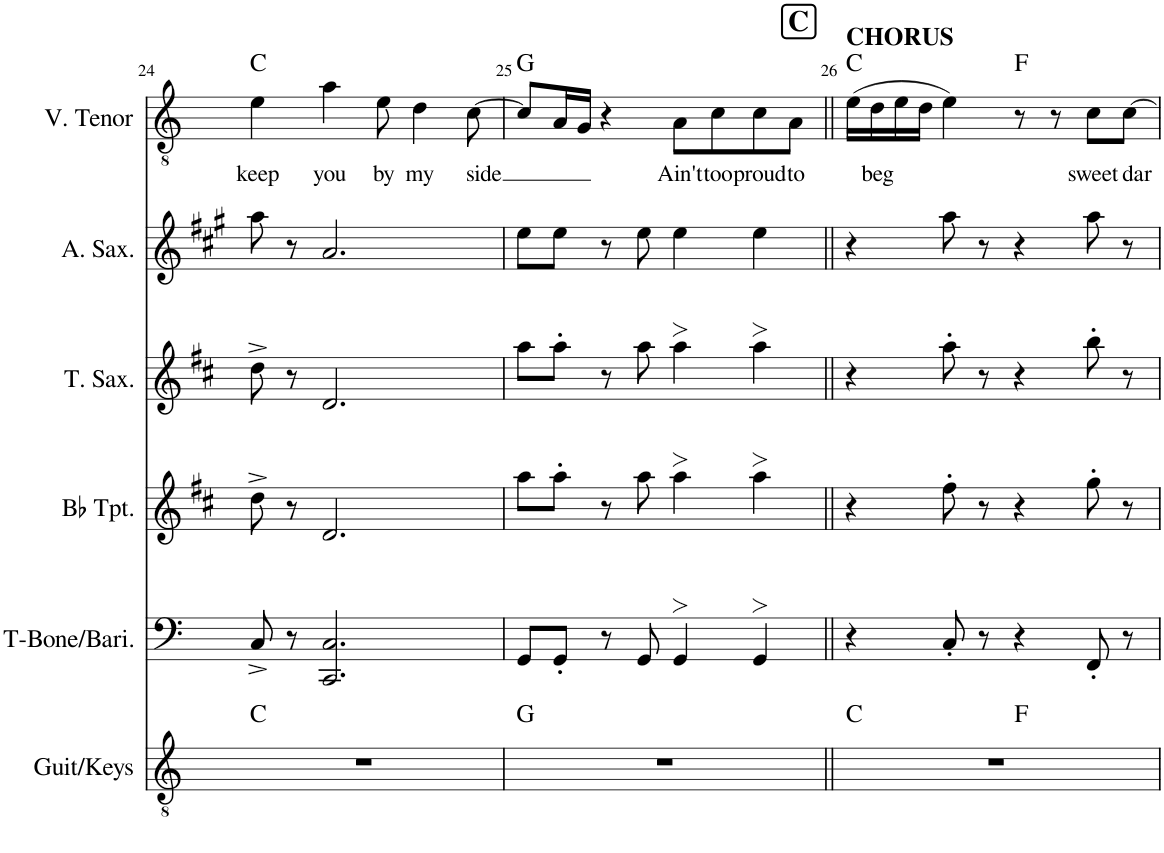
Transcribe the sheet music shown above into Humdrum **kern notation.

**kern	**harte	**kern	**kern	**kern	**kern	**kern	**text	**harte
*part6	*part6	*part5	*part4	*part3	*part2	*part1	*part1	*part1
*staff6	*	*staff5	*staff4	*staff3	*staff2	*staff1	*staff1	*
*I"Guit/Keys	*	*I"T-Bone/Bari	*I"Bb Trumpet	*I"Tenor Sax	*I"Alto Saxophone	*I"V. Tenor	*	*
*I'Guit/Keys	*	*I'T-Bone/Bari.	*I'Bb Tpt.	*I'T. Sax.	*I'A. Sax.	*I'V. Tenor	*	*
!!LO:PB:g=z
*clefGv2	*	*clefF4	*clefG2	*clefG2	*clefG2	*clefGv2	*	*
*	*	*	*Trd1c2	*Trd8c14	*Trd5c9	*	*	*
*k[]	*	*k[]	*k[f#c#]	*k[f#c#]	*k[f#c#g#]	*k[]	*	*
*M4/4	*	*M4/4	*M4/4	*M4/4	*M4/4	*M4/4	*	*
=24	=24	=24	=24	=24	=24	=24	=24	=24
!	!	!	!	!	!	!	!LO:LY:b	!
1r	C:maj	8C^/	8dd^\	8dd^\	8aa\	4e\	keep	C:maj
.	.	8r	8r	8r	8r	.	.	.
!	!	!	!	!	!	!	!LO:LY:b	!
.	.	2.CC/ 2.C/	2.d/	2.d/	2.a/	4a\	you	.
!	!	!	!	!	!	!	!LO:LY:b	!
.	.	.	.	.	.	8e\	by	.
!	!	!	!	!	!	!	!LO:LY:b	!
.	.	.	.	.	.	4d\	my	.
!	!	!	!	!	!	!	!LO:LY:b	!
.	.	.	.	.	.	[8c\	side	.
=25	=25	=25	=25	=25	=25	=25	=25	=25
1r	G:maj	8GG/L	8aa\L	8aa\L	8ee\L	8c/L]	.	G:maj
.	.	8GG'/J	8aa'\J	8aa'\J	8ee\J	16A/L	.	.
.	.	.	.	.	.	16G/JJ	.	.
.	.	8r	8r	8r	8r	4r	.	.
.	.	8GG/	8aa\	8aa\	8ee\	.	.	.
!	!	!	!	!	!	!	!LO:LY:b	!
.	.	4GG>/	4aa>\	4aa>\	4ee\	8A\L	Ain't	.
!	!	!	!	!	!	!	!LO:LY:b	!
.	.	.	.	.	.	8c\	too	.
!	!	!	!	!	!	!	!LO:LY:b	!
.	.	4GG>/	4aa>\	4aa>\	4ee\	8c\	proud	.
!	!	!	!	!	!	!	!LO:LY:b	!
.	.	.	.	.	.	8A\J	to	.
!!LO:REH:place=s1:a:B:cj:fs=14:t=C
=26||	=26||	=26||	=26||	=26||	=26||	=26||	=26||	=26||
*^	*	*	*	*	*	*	*	*
1r	2ryy	C:maj	4r	4r	4r	4r	(16e\LL	.	C:maj
!	!	!	!	!	!	!	!	!LO:LY:b	!
.	.	.	.	.	.	.	16d\	beg	.
.	.	.	.	.	.	.	16e\	.	.
.	.	.	.	.	.	.	16d\JJ	.	.
!	!	!	!	!	!	!	!LO:TX:a:B:t=CHORUS	!	!
.	.	.	8C'/	8ff#'\	8aa'\	8aa\	4e\)	.	.
.	.	.	8r	8r	8r	8r	.	.	.
.	2ryy	F:maj	4r	4r	4r	4r	8r	.	F:maj
.	.	.	.	.	.	.	8r	.	.
!	!	!	!	!	!	!	!	!LO:LY:b	!
.	.	.	8FF'/	8gg'\	8bb'\	8aa\	8c\L	sweet	.
!	!	!	!	!	!	!	!	!LO:LY:b	!
.	.	.	8r	8r	8r	8r	[8c\J	-dar	.
*v	*v	*	*	*	*	*	*	*	*
=	=	=	=	=	=	=	=	=
*-	*-	*-	*-	*-	*-	*-	*-	*-
